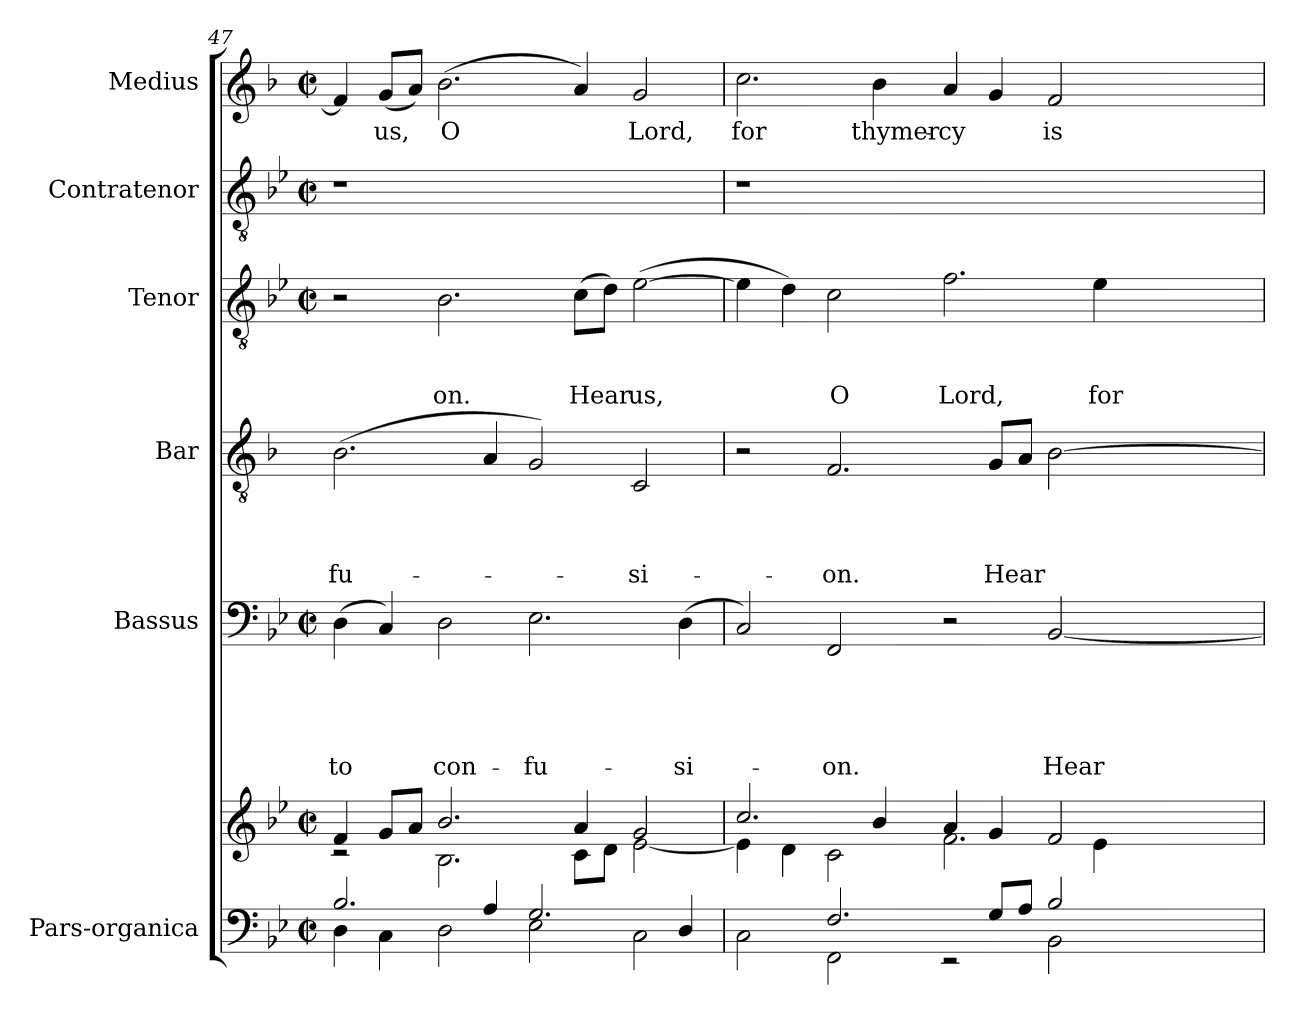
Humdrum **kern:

**kern	**kern	**kern	**text	**text	**text	**text	**text	**kern	**text	**text	**text	**text	**kern	**text	**text	**text	**kern	**kern	**text
*part6	*part6	*part5	*part5	*part5	*part5	*part5	*part5	*part4	*part4	*part4	*part4	*part4	*part3	*part3	*part3	*part3	*part2	*part1	*part1
*staff7	*staff6	*staff5	*staff5	*staff5	*staff5	*staff5	*staff5	*staff4	*staff4	*staff4	*staff4	*staff4	*staff3	*staff3	*staff3	*staff3	*staff2	*staff1	*staff1
*I"Pars-organica	*	*I"Bassus	*	*	*	*	*	*I"Bar	*	*	*	*	*I"Tenor	*	*	*	*I"Contratenor	*I"Medius	*
*	*	*I'B	*	*	*	*	*	*I'Bar	*	*	*	*	*I'T	*	*	*	*	*I'M	*
*clefF4	*clefG2	*clefF4	*	*	*	*	*	*clefGv2	*	*	*	*	*clefGv2	*	*	*	*clefGv2	*clefG2	*
*	*	*	*	*	*	*	*	*ITrd-3c-5	*	*	*	*	*ITrd-3c-5	*	*	*	*	*ITrd-3c-5	*
*k[b-e-]	*k[b-e-]	*k[b-e-]	*	*	*	*	*	*k[b-e-]	*	*	*	*	*k[b-e-a-]	*	*	*	*k[b-e-]	*k[b-e-]	*
*B-:	*B-:	*B-:	*	*	*	*	*	*B-:	*	*	*	*	*E-:	*	*	*	*B-:	*B-:	*
*M2/2	*M2/2	*M2/2	*	*	*	*	*	*	*	*	*	*	*M2/2	*	*	*	*M2/2	*M2/2	*
*met(c|)	*met(c|)	*met(c|)	*	*	*	*	*	*	*	*	*	*	*met(c|)	*	*	*	*met(c|)	*met(c|)	*
=47	=47	=47	=47	=47	=47	=47	=47	=47	=47	=47	=47	=47	=47	=47	=47	=47	=47	=47	=47
*^	*^	*	*	*	*	*	*	*	*	*	*	*	*	*	*	*	*	*	*
!	!	!	!	!	!	!	!	!	!LO:LY:b	!	!	!	!	!LO:LY:b	!	!	!	!	!	!	!
2.B-/	4D\	4f/	2rc	(>4D\	.	.	.	.	to	(>2.e-\	.	.	.	-fu-	2r	.	.	.	1r	4b-/]	.
!	!	!	!	!	!	!	!	!	!	!	!	!	!	!	!	!	!	!	!	!	!LO:LY:b
.	4C\	8g/L	.	4C/)	.	.	.	.	.	.	.	.	.	.	.	.	.	.	.	(<8cc/L	us,
.	.	8a/J	.	.	.	.	.	.	.	.	.	.	.	.	.	.	.	.	.	8dd/J)	.
!	!	!	!	!	!	!	!	!	!LO:LY:b	!	!	!	!	!	!	!	!	!LO:LY:b	!	!	!LO:LY:b
.	2D\	2.B-\	2.b-/	2D\	.	.	.	.	con-	.	.	.	.	.	2.e-\	.	.	-on.	.	(>2.ee-\	O
4A/	.	.	.	.	.	.	.	.	.	4d/	.	.	.	.	.	.	.	.	.	.	.
!	!	!	!	!	!	!	!	!	!LO:LY:b	!	!	!	!	!	!	!	!	!	!	!	!
2E-\	2.G/	.	.	2.E-\	.	.	.	.	-fu-	2c/)	.	.	.	.	.	.	.	.	1ryy	.	.
!	!	!	!	!	!	!	!	!	!	!	!	!	!	!	!	!	!	!LO:LY:b	!	!	!
.	.	8c\L	4a/	.	.	.	.	.	.	.	.	.	.	.	(>8f\L	.	.	Hear	.	4dd/)	.
.	.	8d\J	.	.	.	.	.	.	.	.	.	.	.	.	8g\J)	.	.	.	.	.	.
!	!	!	!	!	!	!	!	!	!	!	!	!	!	!LO:LY:b	!	!	!	!LO:LY:b	!	!	!LO:LY:b
2C\	.	2g/	[<2e-\	.	.	.	.	.	.	2F/	.	.	.	-si-	(>[>2a-\	.	.	us,	.	2cc/	Lord,
!	!	!	!	!	!	!	!	!	!LO:LY:b	!	!	!	!	!	!	!	!	!	!	!	!
.	4D/	.	.	(>4D\	.	.	.	.	-si-	.	.	.	.	.	.	.	.	.	.	.	.
=48	=48	=48	=48	=48	=48	=48	=48	=48	=48	=48	=48	=48	=48	=48	=48	=48	=48	=48	=48	=48	=48
!	!	!	!	!	!	!	!	!	!	!	!	!	!	!	!	!	!	!	!	!	!LO:LY:b
2C\	2ryy	2.cc/	4e-\]	2C/)	.	.	.	.	.	2r	.	.	.	.	4a-\]	.	.	.	1r	2.ff\	for
.	.	.	4d\	.	.	.	.	.	.	.	.	.	.	.	4g\)	.	.	.	.	.	.
!	!	!	!	!	!	!	!	!	!LO:LY:b	!	!	!	!	!LO:LY:b	!	!	!	!LO:LY:b	!	!	!
2.F/	2FF\	.	2c\	2FF/	.	.	.	.	-on.	2.B-/	.	.	.	-on.	2f\	.	.	O	.	.	.
!	!	!	!	!	!	!	!	!	!	!	!	!	!	!	!	!	!	!	!	!	!LO:LY:b
.	.	4b-/	.	.	.	.	.	.	.	.	.	.	.	.	.	.	.	.	.	4ee-\	thymer-
!	!	!	!	!	!	!	!	!	!	!	!	!	!	!	!	!	!	!LO:LY:b	!	!	!LO:LY:b
.	2rEE	4a/	2.f\	2r	.	.	.	.	.	.	.	.	.	.	2.b-\	.	.	Lord,	1ryy	4dd/	-cy
!	!	!	!	!	!	!	!	!	!	!	!	!	!	!LO:LY:b	!	!	!	!	!	!	!
8G/L	.	4g/	.	.	.	.	.	.	.	8c/L	.	.	.	Hear	.	.	.	.	.	4cc/	.
8A/J	.	.	.	.	.	.	.	.	.	8d/J	.	.	.	.	.	.	.	.	.	.	.
!	!	!	!	!	!	!	!	!	!LO:LY:b	!	!	!	!	!	!	!	!	!	!	!	!LO:LY:b
2BB-\	2B-/	2f/	.	[<2BB-/	.	.	.	.	Hear	[<2e-\	.	.	.	.	.	.	.	.	.	2b-/	is
!	!	!	!	!	!	!	!	!	!	!	!	!	!	!	!	!	!	!LO:LY:b	!	!	!
.	.	.	4e-\	.	.	.	.	.	.	.	.	.	.	.	4a-\	.	.	for	.	.	.
*v	*v	*	*	*	*	*	*	*	*	*	*	*	*	*	*	*	*	*	*	*	*
*	*v	*v	*	*	*	*	*	*	*	*	*	*	*	*	*	*	*	*	*	*
=	=	=	=	=	=	=	=	=	=	=	=	=	=	=	=	=	=	=	=
*-	*-	*-	*-	*-	*-	*-	*-	*-	*-	*-	*-	*-	*-	*-	*-	*-	*-	*-	*-
